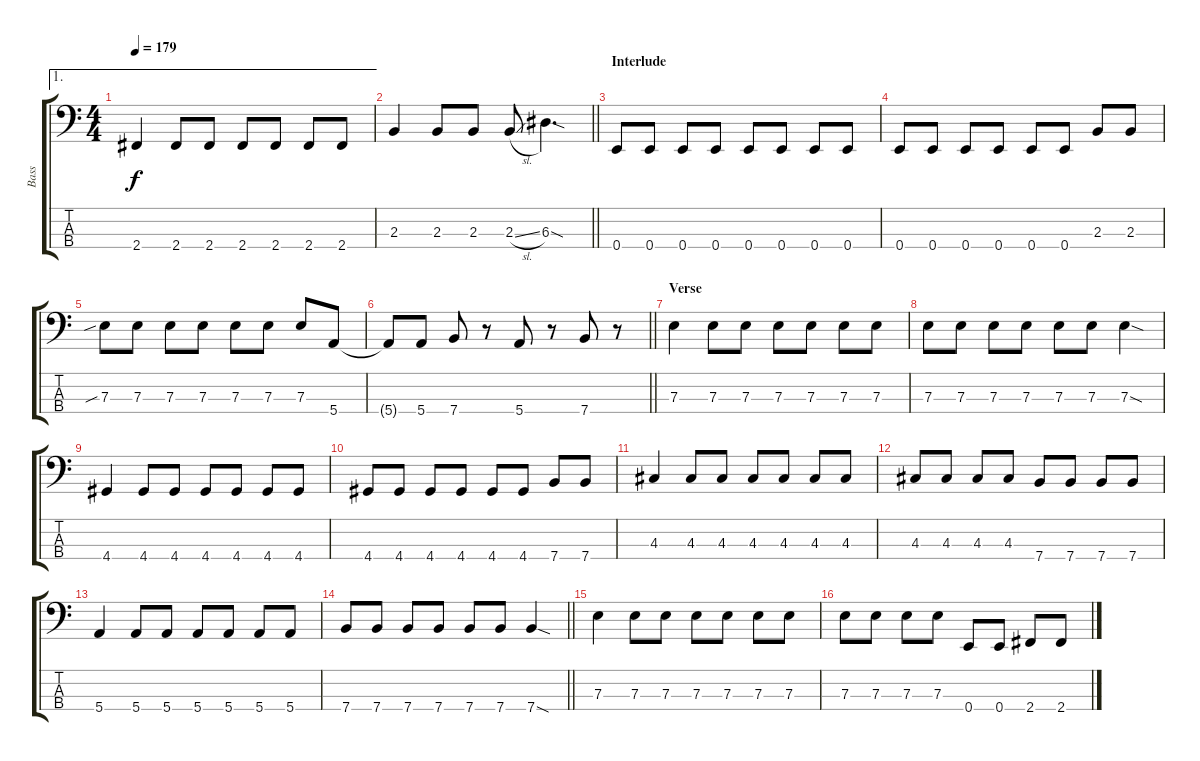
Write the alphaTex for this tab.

\track ("Bass" "Bass") {instrument electricbassfinger}
\staff {score tabs}
\tuning (G2 D2 A1 E1) {hide}
\ae 1
\ts (4 4)
\tempo 179
\clef f4
\ks c
2.4.4{dy f} 2.4.8 2.4.8 2.4.8 2.4.8 2.4.8 2.4.8 |
\barLineRight lightlight
2.3.4 2.3.8 2.3.8 2.3{sl}.8 6.3{sod}.4{d} |
\section ("" "Interlude")
0.4.8 0.4.8 0.4.8 0.4.8 0.4.8 0.4.8 0.4.8 0.4.8 |
0.4.8 0.4.8 0.4.8 0.4.8 0.4.8 0.4.8 2.3.8 2.3.8 |
7.3{sib}.8 7.3.8 7.3.8 7.3.8 7.3.8 7.3.8 7.3.8 5.4.8 |
\barLineRight lightlight
5.4{t}.8 5.4.8 7.4.8 r.8 5.4.8 r.8 7.4.8 r.8 |
\section ("" "Verse")
7.3.4 7.3.8 7.3.8 7.3.8 7.3.8 7.3.8 7.3.8 |
7.3.8 7.3.8 7.3.8 7.3.8 7.3.8 7.3.8 7.3{sod}.4 |
4.4.4 4.4.8 4.4.8 4.4.8 4.4.8 4.4.8 4.4.8 |
4.4.8 4.4.8 4.4.8 4.4.8 4.4.8 4.4.8 7.4.8 7.4.8 |
4.3.4 4.3.8 4.3.8 4.3.8 4.3.8 4.3.8 4.3.8 |
4.3.8 4.3.8 4.3.8 4.3.8 7.4.8 7.4.8 7.4.8 7.4.8 |
5.4.4 5.4.8 5.4.8 5.4.8 5.4.8 5.4.8 5.4.8 |
\barLineRight lightlight
7.4.8 7.4.8 7.4.8 7.4.8 7.4.8 7.4.8 7.4{sod}.4 |
7.3.4 7.3.8 7.3.8 7.3.8 7.3.8 7.3.8 7.3.8 |
7.3.8 7.3.8 7.3.8 7.3.8 0.4.8 0.4.8 2.4.8 2.4.8
